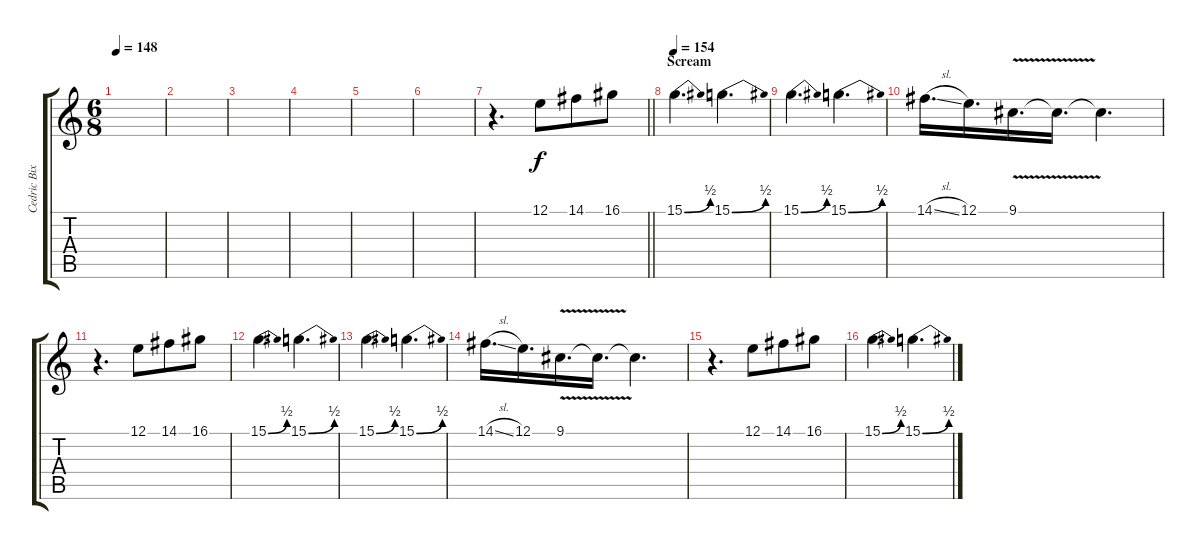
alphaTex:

\track ("Cedric Bixler-Zavala" "Cedric Bix") {instrument altosax}
\staff {score tabs}
\tuning (E4 B3 G3 D3 A2 E2) {hide}
\ts (6 8)
\tempo 148
\clef g2
\ks c
|
|
|
|
|
|
\barLineRight lightlight
r.4{d} 12.1.8{volume 12} 14.1.8 16.1.8 |
\section ("" "Scream")
\tempo 154
15.1{be (bend 0 0 60 2)}.4{d} 15.1{be (bend 0 0 60 2)}.4{d} |
15.1{be (bend 0 0 60 2)}.4{d} 15.1{be (bend 0 0 60 2)}.4{d} |
14.1{sl}.16{d} 12.1.16{d} 9.1{v}.16{d} 9.1{t}.16{d} 9.1{t}.4{d} |
r.4{d} 12.1.8 14.1.8 16.1.8 |
15.1{be (bend 0 0 60 2)}.4{d} 15.1{be (bend 0 0 60 2)}.4{d} |
15.1{be (bend 0 0 60 2)}.4{d} 15.1{be (bend 0 0 60 2)}.4{d} |
14.1{sl}.16{d} 12.1.16{d} 9.1{v}.16{d} 9.1{t}.16{d} 9.1{t}.4{d} |
r.4{d} 12.1.8 14.1.8 16.1.8 |
15.1{be (bend 0 0 60 2)}.4{d} 15.1{be (bend 0 0 60 2)}.4{d}
